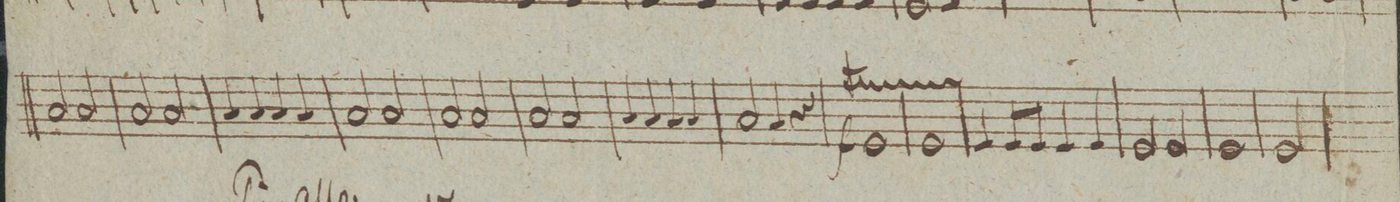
**kern	**dynam
*I"in C:G: Tympani:	*
*clefF4	*
*k[]	*
*met(c|)	*
*M4/4	*
2C/	.
2C/	.
=176	=176
2C/	.
2C/	.
=177	=177
4C/	.
4C/	.
4C/	.
4C/	.
=178	=178
2C/	.
2C/	.
=179	=179
2C/	.
2C/	.
=180	=180
2C/	.
2C/	.
=181	=181
4C/	.
4C/	.
4C/	.
4C/	.
=182	=182
2C/	.
4C/	.
4r	.
=183	=183
1GG/TT	f
=184	=184
1GG/TTT	.
=185	=185
4GG/	.
8GG/L	.
8GG/J	.
4GG/	.
4GG/	.
=186	=186
2GG/	.
2GG/	.
=187	=187
1GG/	.
=188	=188
1GG/	.
=189	=189
*-	*-
